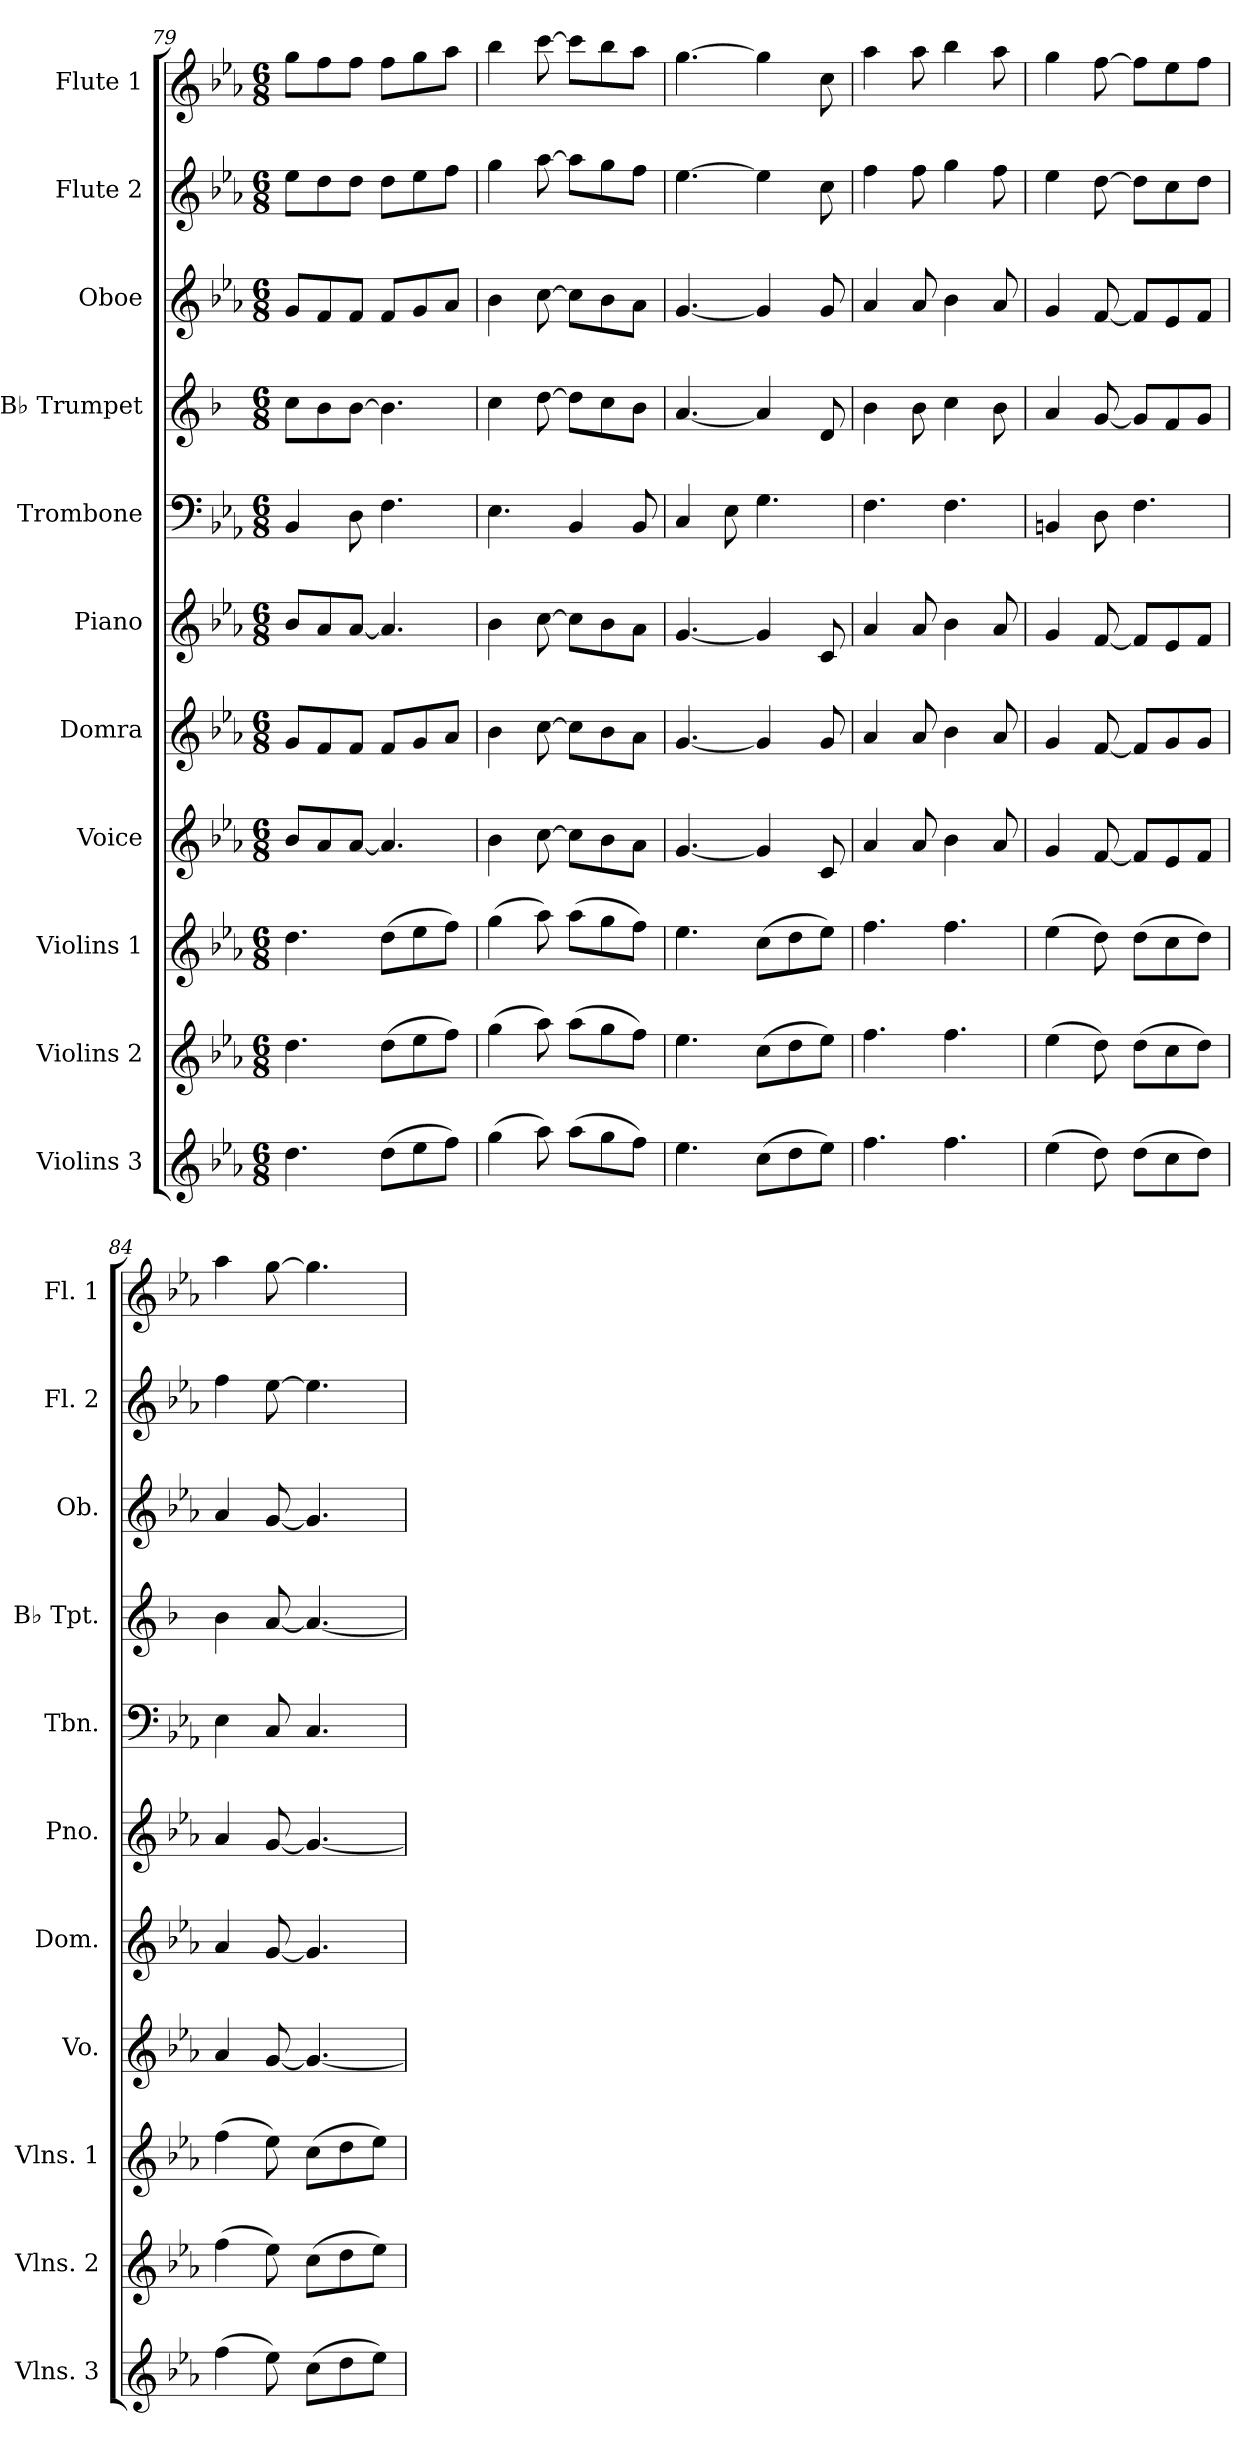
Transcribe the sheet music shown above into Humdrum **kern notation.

**kern	**kern	**kern	**kern	**kern	**kern	**kern	**kern	**kern	**kern	**kern
*part11	*part10	*part9	*part8	*part7	*part6	*part5	*part4	*part3	*part2	*part1
*staff11	*staff10	*staff9	*staff8	*staff7	*staff6	*staff5	*staff4	*staff3	*staff2	*staff1
*I"Violins 3	*I"Violins 2	*I"Violins 1	*I"Voice	*I"Domra	*I"Piano	*I"Trombone	*I"B♭ Trumpet	*I"Oboe	*I"Flute 2	*I"Flute 1
*I'Vlns. 3	*I'Vlns. 2	*I'Vlns. 1	*I'Vo.	*I'Dom.	*I'Pno.	*I'Tbn.	*I'B♭ Tpt.	*I'Ob.	*I'Fl. 2	*I'Fl. 1
!!LO:PB:g=z
*clefG2	*clefG2	*clefG2	*clefG2	*clefG2	*clefG2	*clefF4	*clefG2	*clefG2	*clefG2	*clefG2
*	*	*	*	*	*	*	*ITrd1c2	*	*	*
*k[b-e-a-]	*k[b-e-a-]	*k[b-e-a-]	*k[b-e-a-]	*k[b-e-a-]	*k[b-e-a-]	*k[b-e-a-]	*k[b-e-a-]	*k[b-e-a-]	*k[b-e-a-]	*k[b-e-a-]
*M6/8	*M6/8	*M6/8	*M6/8	*M6/8	*M6/8	*M6/8	*M6/8	*M6/8	*M6/8	*M6/8
=79	=79	=79	=79	=79	=79	=79	=79	=79	=79	=79
4.dd\	4.dd\	4.dd\	8b-/L	8g/L	8b-/L	4BB-/	8b-\L	8g/L	8ee-\L	8gg\L
.	.	.	8a-/	8f/	8a-/	.	8a-\	8f/	8dd\	8ff\
.	.	.	[8a-/J	8f/J	[8a-/J	8D\	[8a-\J	8f/J	8dd\J	8ff\J
(>8dd\L	(>8dd\L	(>8dd\L	4.a-/]	8f/L	4.a-/]	4.F\	4.a-\]	8f/L	8dd\L	8ff\L
8ee-\	8ee-\	8ee-\	.	8g/	.	.	.	8g/	8ee-\	8gg\
8ff\J)	8ff\J)	8ff\J)	.	8a-/J	.	.	.	8a-/J	8ff\J	8aa-\J
=80	=80	=80	=80	=80	=80	=80	=80	=80	=80	=80
(>4gg\	(>4gg\	(>4gg\	4b-\	4b-\	4b-\	4.E-\	4b-\	4b-\	4gg\	4bb-\
8aa-\)	8aa-\)	8aa-\)	[8cc\	[8cc\	[8cc\	.	[8cc\	[8cc\	[8aa-\	[8ccc\
(>8aa-\L	(>8aa-\L	(>8aa-\L	8cc\L]	8cc\L]	8cc\L]	4BB-/	8cc\L]	8cc\L]	8aa-\L]	8ccc\L]
8gg\	8gg\	8gg\	8b-\	8b-\	8b-\	.	8b-\	8b-\	8gg\	8bb-\
8ff\J)	8ff\J)	8ff\J)	8a-\J	8a-\J	8a-\J	8BB-/	8a-\J	8a-\J	8ff\J	8aa-\J
=81	=81	=81	=81	=81	=81	=81	=81	=81	=81	=81
4.ee-\	4.ee-\	4.ee-\	[4.g/	[4.g/	[4.g/	4C/	[4.g/	[4.g/	[4.ee-\	[4.gg\
.	.	.	.	.	.	8E-\	.	.	.	.
(>8cc\L	(>8cc\L	(>8cc\L	4g/]	4g/]	4g/]	4.G\	4g/]	4g/]	4ee-\]	4gg\]
8dd\	8dd\	8dd\	.	.	.	.	.	.	.	.
8ee-\J)	8ee-\J)	8ee-\J)	8c/	8g/	8c/	.	8c/	8g/	8cc\	8cc\
=82	=82	=82	=82	=82	=82	=82	=82	=82	=82	=82
4.ff\	4.ff\	4.ff\	4a-/	4a-/	4a-/	4.F\	4a-\	4a-/	4ff\	4aa-\
.	.	.	8a-/	8a-/	8a-/	.	8a-\	8a-/	8ff\	8aa-\
4.ff\	4.ff\	4.ff\	4b-\	4b-\	4b-\	4.F\	4b-\	4b-\	4gg\	4bb-\
.	.	.	8a-/	8a-/	8a-/	.	8a-\	8a-/	8ff\	8aa-\
=83	=83	=83	=83	=83	=83	=83	=83	=83	=83	=83
(>4ee-\	(>4ee-\	(>4ee-\	4g/	4g/	4g/	4BBn/	4g/	4g/	4ee-\	4gg\
8dd\)	8dd\)	8dd\)	[8f/	[8f/	[8f/	8D\	[8f/	[8f/	[8dd\	[8ff\
(>8dd\L	(>8dd\L	(>8dd\L	8f/L]	8f/L]	8f/L]	4.F\	8f/L]	8f/L]	8dd\L]	8ff\L]
8cc\	8cc\	8cc\	8e-/	8g/	8e-/	.	8e-/	8e-/	8cc\	8ee-\
8dd\J)	8dd\J)	8dd\J)	8f/J	8g/J	8f/J	.	8f/J	8f/J	8dd\J	8ff\J
!!LO:PB:g=z
=84	=84	=84	=84	=84	=84	=84	=84	=84	=84	=84
(>4ff\	(>4ff\	(>4ff\	4a-/	4a-/	4a-/	4E-\	4a-\	4a-/	4ff\	4aa-\
8ee-\)	8ee-\)	8ee-\)	[8g/	[8g/	[8g/	8C/	[8g/	[8g/	[8ee-\	[8gg\
(>8cc\L	(>8cc\L	(>8cc\L	4.g/_	4.g/]	4.g/_	4.C/	4.g/_	4.g/]	4.ee-\]	4.gg\]
8dd\	8dd\	8dd\	.	.	.	.	.	.	.	.
8ee-\J)	8ee-\J)	8ee-\J)	.	.	.	.	.	.	.	.
=	=	=	=	=	=	=	=	=	=	=
*-	*-	*-	*-	*-	*-	*-	*-	*-	*-	*-
